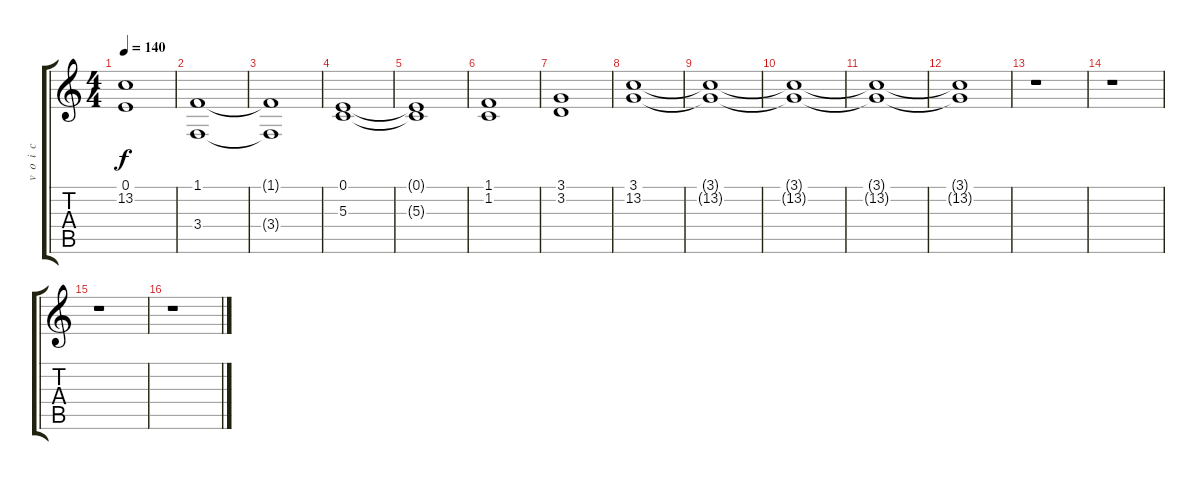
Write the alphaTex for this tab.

\track ("v  o  i  c  e" "v  o  i  c") {instrument choiraahs}
\staff {score tabs}
\tuning (E4 B3 G3 D3 A2 E2) {hide}
\ts (4 4)
\tempo 140
\clef g2
\ks c
(0.1 13.2).1{dy f} |
(1.1 3.4).1 |
(1.1{t} 3.4{t}).1 |
(0.1 5.3).1 |
(0.1{t} 5.3{t}).1 |
(1.1 1.2).1 |
(3.1 3.2).1 |
(3.1 13.2).1{volume 3} |
(3.1{t} 13.2{t}).1 |
(3.1{t} 13.2{t}).1 |
(3.1{t} 13.2{t}).1 |
(3.1{t} 13.2{t}).1 |
r.1 |
r.1 |
r.1 |
r.1
